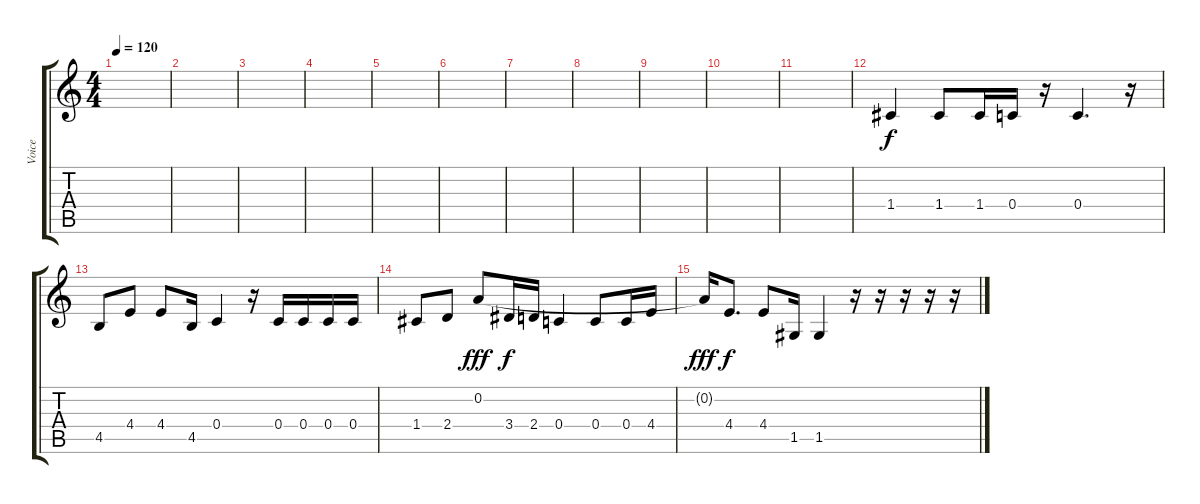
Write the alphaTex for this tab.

\track ("Voice" "Voice") {instrument distortionguitar}
\staff {score tabs}
\tuning (D4 A3 F3 C3 G2 C2) {hide}
\ts (4 4)
\tempo 120
\clef g2
\ks c
|
|
|
|
|
|
|
|
|
|
|
1.4.4 1.4.8 1.4.16 0.4.16 r.16 0.4.4{d} r.16 |
4.5.8 4.4.8 4.4.8 4.5.16 0.4.4 r.16 0.4.16 0.4.16 0.4.16 0.4.16 |
1.4.8 2.4.8 0.2.8{dy fff} 3.4.16{dy f} 2.4.16 0.4.4 0.4.8 0.4.16 4.4.16 |
0.2{t}.16{dy fff} 4.4.8{d dy f} 4.4.8 1.5.16 1.5.4 r.16 r.16 r.16 r.16 r.16
